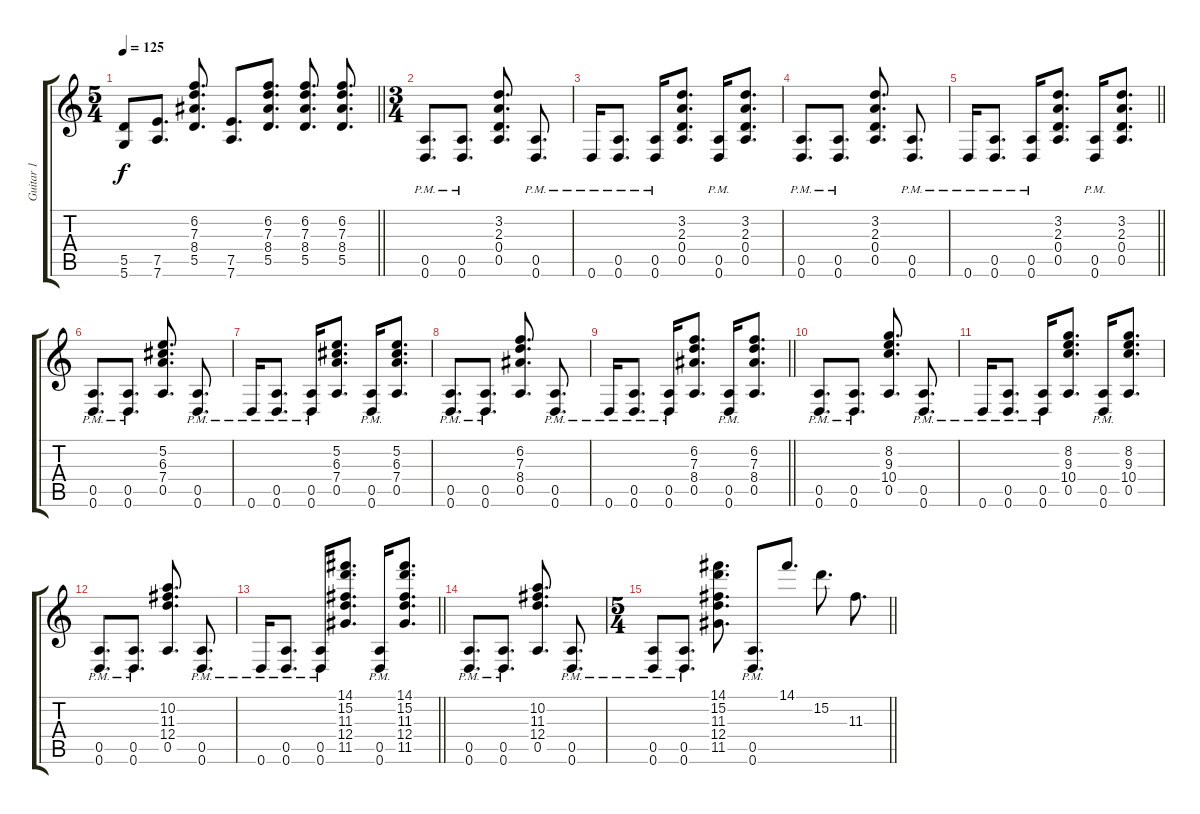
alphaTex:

\track ("Guitar 1" "Guitar 1") {instrument distortionguitar}
\staff {score tabs}
\tuning (E4 B3 G3 D3 A2 D2) {hide}
\ts (5 4)
\tempo 125
\clef g2
\barLineRight lightlight
\ks c
(5.5 5.6).8{dy f} (7.5 7.6).8{d} (6.2 7.3 8.4 5.5).8{d} (7.5 7.6).8{d} (6.2 7.3 8.4 5.5).8{d} (6.2 7.3 8.4 5.5).8{d} (6.2 7.3 8.4 5.5).8{d} |
\ts (3 4)
(0.5{pm} 0.6{pm}).8{d} (0.5{pm} 0.6{pm}).8{d} (3.2 2.3 0.4 0.5).8{d} (0.5{pm} 0.6{pm}).8{d} |
0.6{pm}.16 (0.5{pm} 0.6{pm}).8{d} (0.5{pm} 0.6{pm}).16 (3.2 2.3 0.4 0.5).8{d} (0.5{pm} 0.6{pm}).16 (3.2 2.3 0.4 0.5).8{d} |
(0.5{pm} 0.6{pm}).8{d} (0.5{pm} 0.6{pm}).8{d} (3.2 2.3 0.4 0.5).8{d} (0.5{pm} 0.6{pm}).8{d} |
\barLineRight lightlight
0.6{pm}.16 (0.5{pm} 0.6{pm}).8{d} (0.5{pm} 0.6{pm}).16 (3.2 2.3 0.4 0.5).8{d} (0.5{pm} 0.6{pm}).16 (3.2 2.3 0.4 0.5).8{d} |
(0.5{pm} 0.6{pm}).8{d} (0.5{pm} 0.6{pm}).8{d} (5.2 6.3 7.4 0.5).8{d} (0.5{pm} 0.6{pm}).8{d} |
0.6{pm}.16 (0.5{pm} 0.6{pm}).8{d} (0.5{pm} 0.6{pm}).16 (5.2 6.3 7.4 0.5).8{d} (0.5{pm} 0.6{pm}).16 (5.2 6.3 7.4 0.5).8{d} |
(0.5{pm} 0.6{pm}).8{d} (0.5{pm} 0.6{pm}).8{d} (6.2 7.3 8.4 0.5).8{d} (0.5{pm} 0.6{pm}).8{d} |
\barLineRight lightlight
0.6{pm}.16 (0.5{pm} 0.6{pm}).8{d} (0.5{pm} 0.6{pm}).16 (6.2 7.3 8.4 0.5).8{d} (0.5{pm} 0.6{pm}).16 (6.2 7.3 8.4 0.5).8{d} |
(0.5{pm} 0.6{pm}).8{d} (0.5{pm} 0.6{pm}).8{d} (8.2 9.3 10.4 0.5).8{d} (0.5{pm} 0.6{pm}).8{d} |
0.6{pm}.16 (0.5{pm} 0.6{pm}).8{d} (0.5{pm} 0.6{pm}).16 (8.2 9.3 10.4 0.5).8{d} (0.5{pm} 0.6{pm}).16 (8.2 9.3 10.4 0.5).8{d} |
(0.5{pm} 0.6{pm}).8{d} (0.5{pm} 0.6{pm}).8{d} (10.2 11.3 12.4 0.5).8{d} (0.5{pm} 0.6{pm}).8{d} |
\barLineRight lightlight
0.6{pm}.16 (0.5{pm} 0.6{pm}).8{d} (0.5{pm} 0.6{pm}).16 (14.1 15.2 11.3 12.4 11.5).8{d} (0.5{pm} 0.6{pm}).16 (14.1 15.2 11.3 12.4 11.5).8{d} |
(0.5{pm} 0.6{pm}).8{d} (0.5{pm} 0.6{pm}).8{d} (10.2 11.3 12.4 0.5).8{d} (0.5{pm} 0.6{pm}).8{d} |
\ts (5 4)
\barLineRight lightlight
(0.5{pm} 0.6{pm}).8 (0.5{pm} 0.6{pm}).8{d} (14.1 15.2 11.3 12.4 11.5).8{d} (0.5{pm} 0.6{pm}).8{d} 14.1.8{d} 15.2.8{d} 11.3.8{d}
